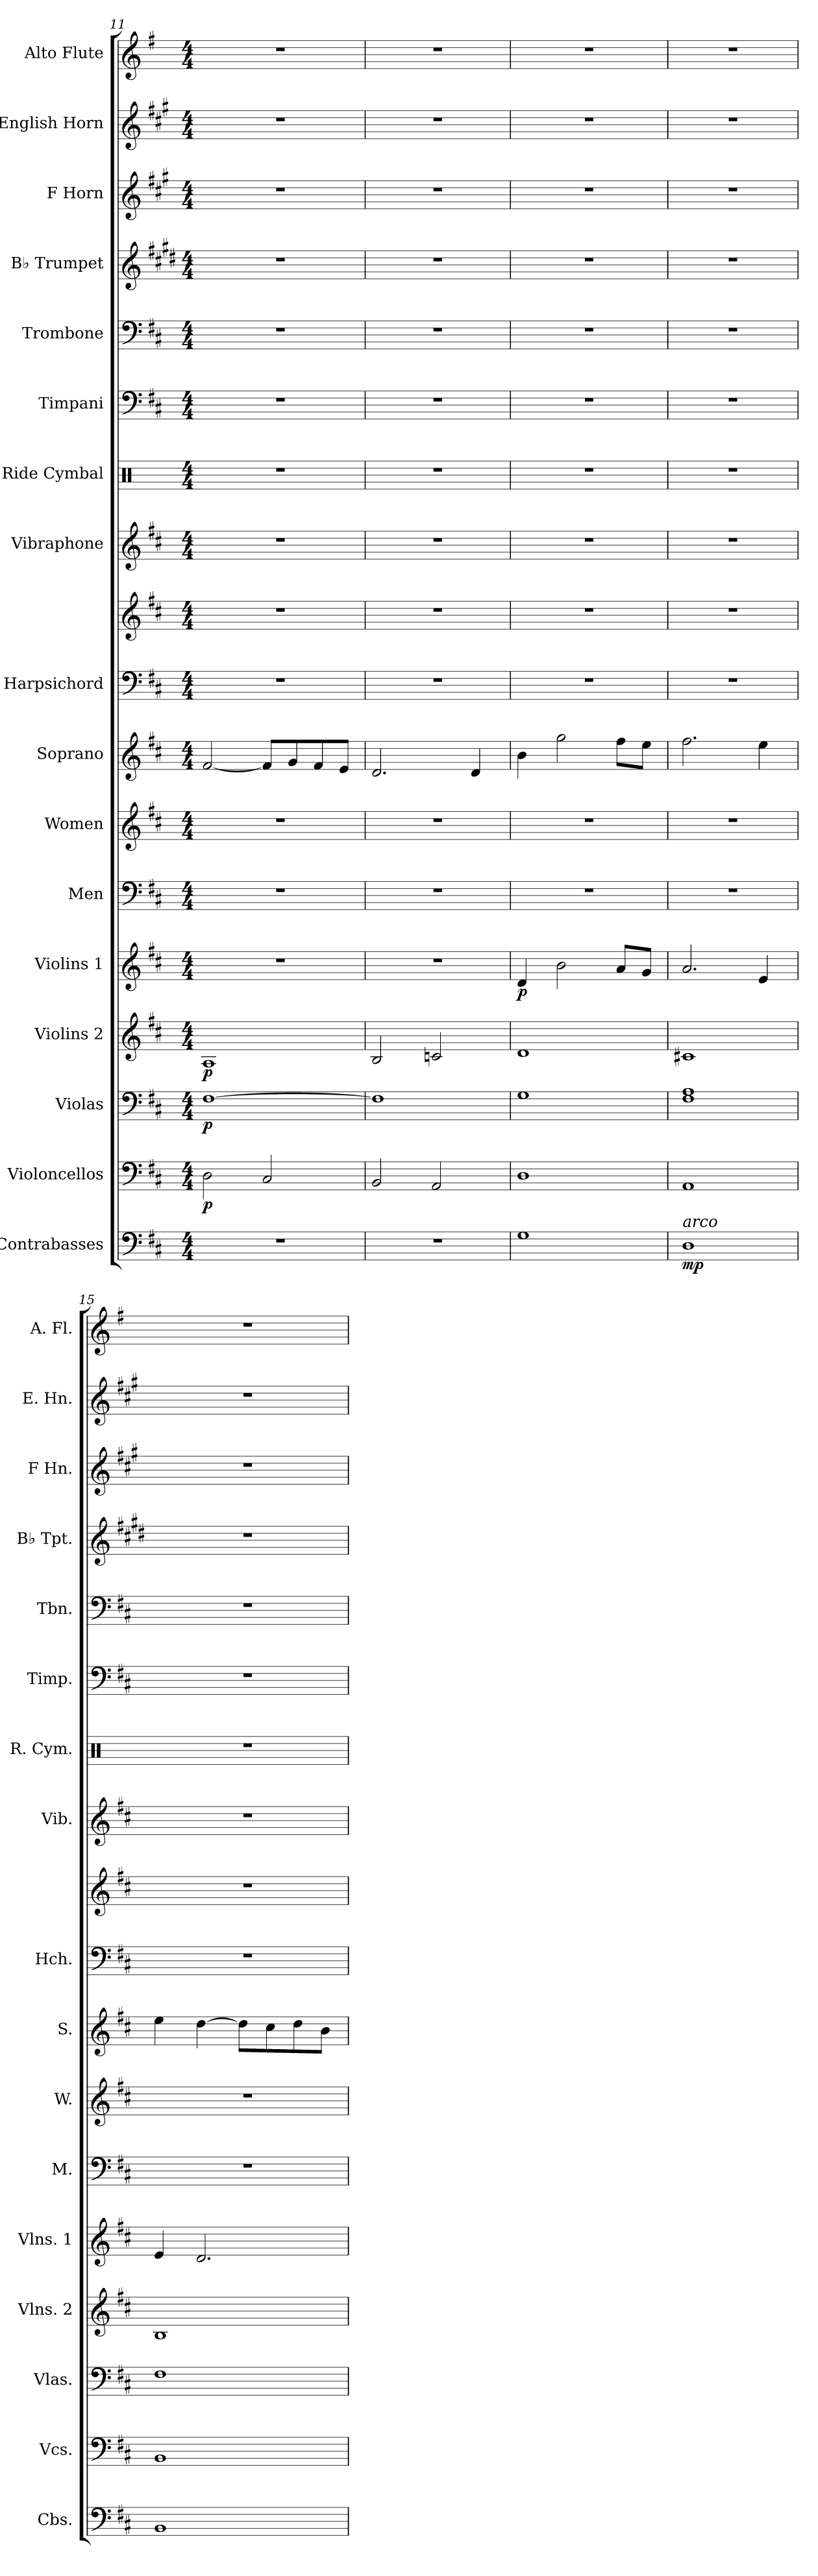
**kern	**dynam	**kern	**dynam	**kern	**dynam	**kern	**dynam	**kern	**dynam	**kern	**kern	**kern	**kern	**kern	**kern	**kern	**kern	**kern	**kern	**kern	**kern	**kern
*part17	*part17	*part16	*part16	*part15	*part15	*part14	*part14	*part13	*part13	*part12	*part11	*part10	*part9	*part9	*part8	*part7	*part6	*part5	*part4	*part3	*part2	*part1
*staff18	*staff18	*staff17	*staff17	*staff16	*staff16	*staff15	*staff15	*staff14	*staff14	*staff13	*staff12	*staff11	*staff10	*staff9	*staff8	*staff7	*staff6	*staff5	*staff4	*staff3	*staff2	*staff1
*I"Contrabasses	*	*I"Violoncellos	*	*I"Violas	*	*I"Violins 2	*	*I"Violins 1	*	*I"Men	*I"Women	*I"Soprano	*I"Harpsichord	*	*I"Vibraphone	*I"Ride Cymbal	*I"Timpani	*I"Trombone	*I"B♭ Trumpet	*I"F Horn	*I"English Horn	*I"Alto Flute
*I'Cbs.	*	*I'Vcs.	*	*I'Vlas.	*	*I'Vlns. 2	*	*I'Vlns. 1	*	*I'M.	*I'W.	*I'S.	*I'Hch.	*	*I'Vib.	*I'R. Cym.	*I'Timp.	*I'Tbn.	*I'B♭ Tpt.	*I'F Hn.	*I'E. Hn.	*I'A. Fl.
*clefF4	*	*clefF4	*	*clefF4	*	*clefG2	*	*clefG2	*	*clefF4	*clefG2	*clefG2	*clefF4	*clefG2	*clefG2	*clefX	*clefF4	*clefF4	*clefG2	*clefG2	*clefG2	*clefG2
*ITrd7c12	*	*	*	*	*	*	*	*	*	*	*	*	*	*	*	*	*	*	*ITrd1c2	*ITrd4c7	*ITrd4c7	*ITrd3c5
*k[f#c#]	*	*k[f#c#]	*	*k[f#c#]	*	*k[f#c#]	*	*k[f#c#]	*	*k[f#c#]	*k[f#c#]	*k[f#c#]	*k[f#c#]	*k[f#c#]	*k[f#c#]	*k[]	*k[f#c#]	*k[f#c#]	*k[f#c#]	*k[f#c#]	*k[f#c#]	*k[f#c#]
*M4/4	*	*M4/4	*	*M4/4	*	*M4/4	*	*M4/4	*	*M4/4	*M4/4	*M4/4	*M4/4	*M4/4	*M4/4	*M4/4	*M4/4	*M4/4	*M4/4	*M4/4	*M4/4	*M4/4
=11	=11	=11	=11	=11	=11	=11	=11	=11	=11	=11	=11	=11	=11	=11	=11	=11	=11	=11	=11	=11	=11	=11
!	!	!	!LO:DY:b	!	!LO:DY:b	!	!LO:DY:b	!	!	!	!	!	!	!	!	!	!	!	!	!	!	!
1r	.	2D\	p	[1F#	p	1A	p	1r	.	1r	1r	[2f#/	1r	1r	1r	1r	1r	1r	1r	1r	1r	1r
.	.	2C#/	.	.	.	.	.	.	.	.	.	8f#/L]	.	.	.	.	.	.	.	.	.	.
.	.	.	.	.	.	.	.	.	.	.	.	8g/	.	.	.	.	.	.	.	.	.	.
.	.	.	.	.	.	.	.	.	.	.	.	8f#/	.	.	.	.	.	.	.	.	.	.
.	.	.	.	.	.	.	.	.	.	.	.	8e/J	.	.	.	.	.	.	.	.	.	.
=12	=12	=12	=12	=12	=12	=12	=12	=12	=12	=12	=12	=12	=12	=12	=12	=12	=12	=12	=12	=12	=12	=12
1r	.	2BB/	.	1F#]	.	2B/	.	1r	.	1r	1r	2.d/	1r	1r	1r	1r	1r	1r	1r	1r	1r	1r
.	.	2AA/	.	.	.	2cn/	.	.	.	.	.	.	.	.	.	.	.	.	.	.	.	.
.	.	.	.	.	.	.	.	.	.	.	.	4d/	.	.	.	.	.	.	.	.	.	.
=13	=13	=13	=13	=13	=13	=13	=13	=13	=13	=13	=13	=13	=13	=13	=13	=13	=13	=13	=13	=13	=13	=13
!	!	!	!	!	!	!	!	!	!LO:DY:b	!	!	!	!	!	!	!	!	!	!	!	!	!
1GG	.	1D	.	1G	.	1d	.	4d/	p	1r	1r	4b\	1r	1r	1r	1r	1r	1r	1r	1r	1r	1r
.	.	.	.	.	.	.	.	2b\	.	.	.	2gg\	.	.	.	.	.	.	.	.	.	.
.	.	.	.	.	.	.	.	8a/L	.	.	.	8ff#\L	.	.	.	.	.	.	.	.	.	.
.	.	.	.	.	.	.	.	8g/J	.	.	.	8ee\J	.	.	.	.	.	.	.	.	.	.
=14	=14	=14	=14	=14	=14	=14	=14	=14	=14	=14	=14	=14	=14	=14	=14	=14	=14	=14	=14	=14	=14	=14
!LO:TX:a:i:t=arco	!	!	!	!	!	!	!	!	!	!	!	!	!	!	!	!	!	!	!	!	!	!
!	!LO:DY:b	!	!	!	!	!	!	!	!	!	!	!	!	!	!	!	!	!	!	!	!	!
1DD	mp	1AA	.	1F# 1A	.	1c#X	.	2.a/	.	1r	1r	2.ff#\	1r	1r	1r	1r	1r	1r	1r	1r	1r	1r
.	.	.	.	.	.	.	.	4e/	.	.	.	4ee\	.	.	.	.	.	.	.	.	.	.
=15	=15	=15	=15	=15	=15	=15	=15	=15	=15	=15	=15	=15	=15	=15	=15	=15	=15	=15	=15	=15	=15	=15
1BBB	.	1BB	.	1F#	.	1B	.	4e/	.	1r	1r	4ee\	1r	1r	1r	1r	1r	1r	1r	1r	1r	1r
.	.	.	.	.	.	.	.	2.d/	.	.	.	[4dd\	.	.	.	.	.	.	.	.	.	.
.	.	.	.	.	.	.	.	.	.	.	.	8dd\L]	.	.	.	.	.	.	.	.	.	.
.	.	.	.	.	.	.	.	.	.	.	.	8cc#\	.	.	.	.	.	.	.	.	.	.
.	.	.	.	.	.	.	.	.	.	.	.	8dd\	.	.	.	.	.	.	.	.	.	.
.	.	.	.	.	.	.	.	.	.	.	.	8b\J	.	.	.	.	.	.	.	.	.	.
=	=	=	=	=	=	=	=	=	=	=	=	=	=	=	=	=	=	=	=	=	=	=
*-	*-	*-	*-	*-	*-	*-	*-	*-	*-	*-	*-	*-	*-	*-	*-	*-	*-	*-	*-	*-	*-	*-
